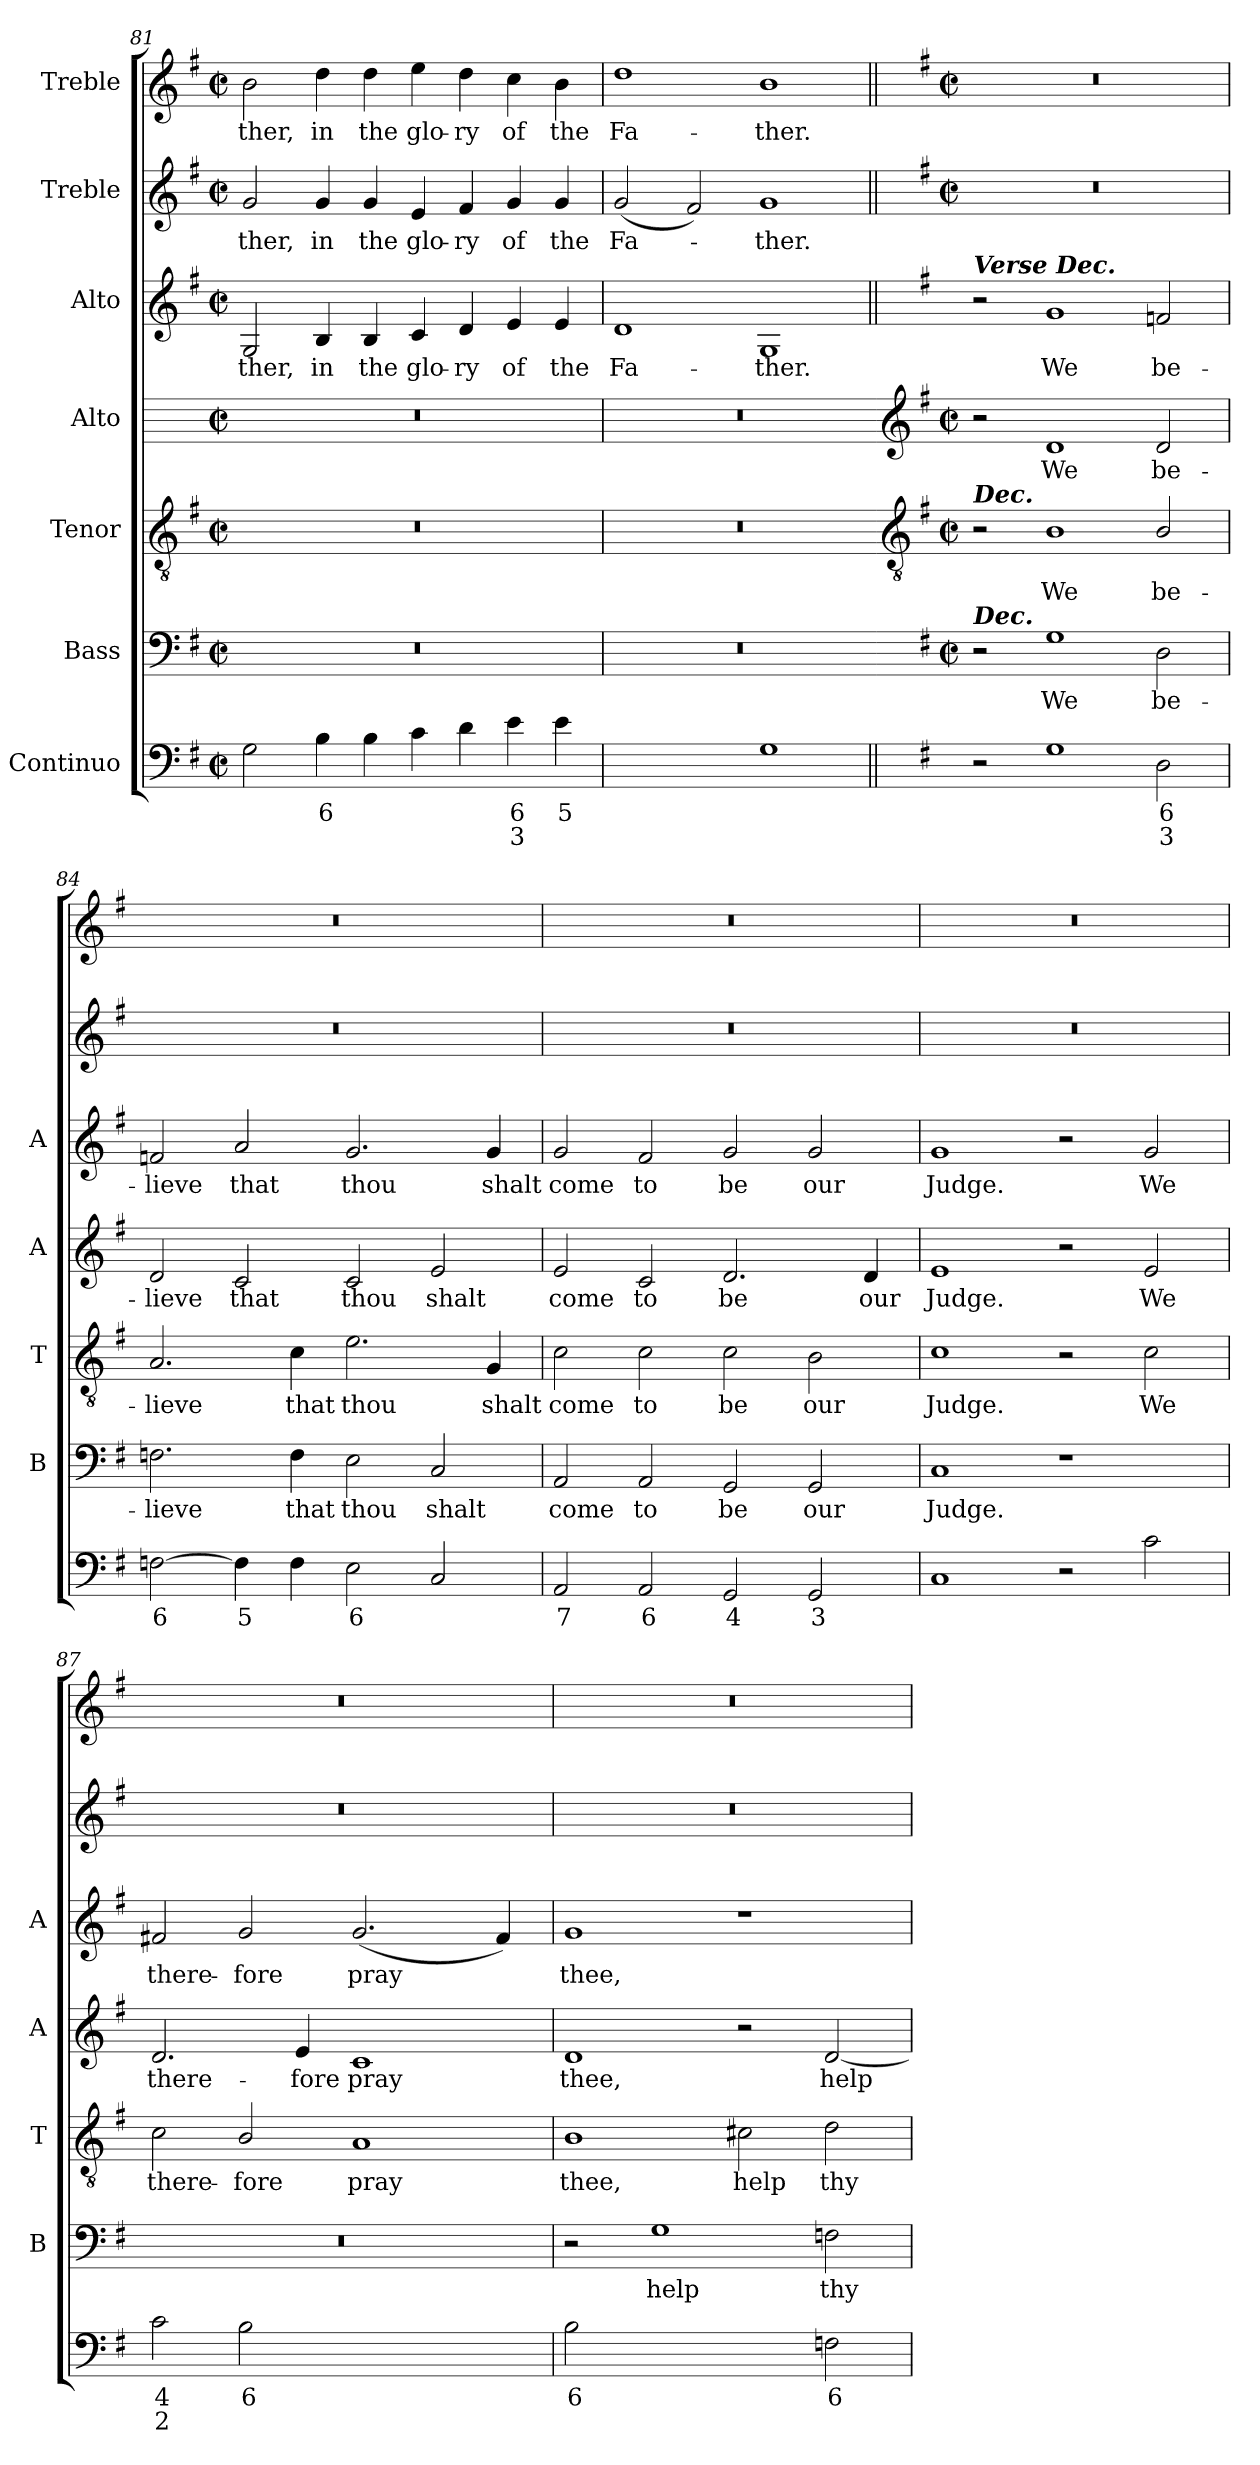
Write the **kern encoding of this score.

**kern	**text	**text	**kern	**text	**kern	**text	**kern	**text	**kern	**text	**kern	**text	**kern	**text
*part7	*part7	*part7	*part6	*part6	*part5	*part5	*part4	*part4	*part3	*part3	*part2	*part2	*part1	*part1
*staff7	*staff7	*staff7	*staff6	*staff6	*staff5	*staff5	*staff4	*staff4	*staff3	*staff3	*staff2	*staff2	*staff1	*staff1
*I"Continuo	*	*	*I"Bass	*	*I"Tenor	*	*I"Alto	*	*I"Alto	*	*I"Treble	*	*I"Treble	*
*	*	*	*I'B	*	*I'T	*	*I'A	*	*I'A	*	*	*	*	*
*clefF4	*	*	*clefF4	*	*clefGv2	*	*	*	*clefG2	*	*clefG2	*	*clefG2	*
*k[f#]	*	*	*k[f#]	*	*k[f#]	*	*	*	*k[f#]	*	*k[f#]	*	*k[f#]	*
*G:	*	*	*G:	*	*G:	*	*	*	*G:	*	*G:	*	*G:	*
*M4/2	*	*	*M4/2	*	*M4/2	*	*M4/2	*	*M4/2	*	*M4/2	*	*M4/2	*
*met(c|)	*	*	*met(c|)	*	*met(c|)	*	*met(c|)	*	*met(c|)	*	*met(c|)	*	*met(c|)	*
=81	=81	=81	=81	=81	=81	=81	=81	=81	=81	=81	=81	=81	=81	=81
!	!	!	!	!	!	!	!	!	!	!LO:LY:b	!	!LO:LY:b	!	!LO:LY:b
2G	.	.	0r	.	0r	.	0r	.	2G	-ther,	2g	ther,	2b	-ther,
!	!LO:LY:b	!	!	!	!	!	!	!	!	!LO:LY:b	!	!LO:LY:b	!	!LO:LY:b
4B	6	.	.	.	.	.	.	.	4B	in	4g	in	4dd	in
!	!	!	!	!	!	!	!	!	!	!LO:LY:b	!	!LO:LY:b	!	!LO:LY:b
4B	.	.	.	.	.	.	.	.	4B	the	4g	the	4dd	the
!	!	!	!	!	!	!	!	!	!	!LO:LY:b	!	!LO:LY:b	!	!LO:LY:b
4c	.	.	.	.	.	.	.	.	4c	glo-	4e	glo-	4ee	glo-
!	!	!	!	!	!	!	!	!	!	!LO:LY:b	!	!LO:LY:b	!	!LO:LY:b
4d	.	.	.	.	.	.	.	.	4d	-ry	4f#	-ry	4dd	-ry
!	!LO:LY:b	!LO:LY:b	!	!	!	!	!	!	!	!LO:LY:b	!	!LO:LY:b	!	!LO:LY:b
4e	6	3	.	.	.	.	.	.	4e	of	4g	of	4cc	of
!	!LO:LY:b	!	!	!	!	!	!	!	!	!LO:LY:b	!	!LO:LY:b	!	!LO:LY:b
4e	5	.	.	.	.	.	.	.	4e	the	4g	the	4b	the
=82	=82	=82	=82	=82	=82	=82	=82	=82	=82	=82	=82	=82	=82	=82
!	!LO:LY:b	!LO:LY:b	!	!	!	!	!	!	!	!LO:LY:b	!	!LO:LY:b	!	!LO:LY:b
[2dyy	4	5	0r	.	0r	.	0r	.	1d	Fa-	(<2g	Fa-	1dd	Fa-
!	!LO:LY:b	!	!	!	!	!	!	!	!	!	!	!	!	!
2dyy]	3	.	.	.	.	.	.	.	.	.	2f#)	.	.	.
!	!	!	!	!	!	!	!	!	!	!LO:LY:b	!	!LO:LY:b	!	!LO:LY:b
1G	.	.	.	.	.	.	.	.	1G	-ther.	1g	ther.	1b	-ther.
!!LO:LB:g=z
=83||	=83||	=83||	=83	=83||	=83	=83||	=83	=83||	=83||	=83||	=83||	=83||	=83||	=83||
*	*	*	*	*	*clefGv2	*	*clefG2	*	*	*	*	*	*	*
*	*	*	*k[f#]	*	*k[f#]	*	*k[f#]	*	*	*	*	*	*	*
*	*	*	*G:	*	*G:	*	*G:	*	*	*	*	*	*	*
*	*	*	*M4/2	*	*M4/2	*	*M4/2	*	*	*	*M4/2	*	*M4/2	*
*	*	*	*met(c|)	*	*met(c|)	*	*met(c|)	*	*	*	*met(c|)	*	*met(c|)	*
!	!	!	!	!	!	!	!	!	!LO:TX:a:Bi:t=Verse Dec.	!	!	!	!	!
!	!	!	!	!	!LO:TX:a:Bi:t=Dec.	!	!	!	!	!	!	!	!	!
!	!	!	!LO:TX:a:Bi:t=Dec.	!	!	!	!	!	!	!	!	!	!	!
2r	.	.	2r	.	2r	.	2r	.	2r	.	0r	.	0r	.
!	!	!	!	!LO:LY:b	!	!LO:LY:b	!	!LO:LY:b	!	!LO:LY:b	!	!	!	!
1G	.	.	1G	We	1B	We	1d	We	1g	We	.	.	.	.
!	!LO:LY:b	!LO:LY:b	!	!LO:LY:b	!	!LO:LY:b	!	!LO:LY:b	!	!LO:LY:b	!	!	!	!
2D	6	3	2D	be-	2B/	be-	2d	be-	2fn	be-	.	.	.	.
=84	=84	=84	=84	=84	=84	=84	=84	=84	=84	=84	=84	=84	=84	=84
!	!LO:LY:b	!	!	!LO:LY:b	!	!LO:LY:b	!	!LO:LY:b	!	!LO:LY:b	!	!	!	!
[2Fn	6	.	2.Fn	-lieve	2.A	-lieve	2d	-lieve	2fn	-lieve	0r	.	0r	.
!	!LO:LY:b	!	!	!	!	!	!	!LO:LY:b	!	!LO:LY:b	!	!	!	!
4F]	5	.	.	.	.	.	2c	that	2a	that	.	.	.	.
!	!	!	!	!LO:LY:b	!	!LO:LY:b	!	!	!	!	!	!	!	!
4F	.	.	4F	that	4c	that	.	.	.	.	.	.	.	.
!	!LO:LY:b	!	!	!LO:LY:b	!	!LO:LY:b	!	!LO:LY:b	!	!LO:LY:b	!	!	!	!
2E	6	.	2E	thou	2.e	thou	2c	thou	2.g	thou	.	.	.	.
!	!	!	!	!LO:LY:b	!	!	!	!LO:LY:b	!	!	!	!	!	!
2C	.	.	2C	shalt	.	.	2e	shalt	.	.	.	.	.	.
!	!	!	!	!	!	!LO:LY:b	!	!	!	!LO:LY:b	!	!	!	!
.	.	.	.	.	4G	shalt	.	.	4g	shalt	.	.	.	.
=85	=85	=85	=85	=85	=85	=85	=85	=85	=85	=85	=85	=85	=85	=85
!	!LO:LY:b	!	!	!LO:LY:b	!	!LO:LY:b	!	!LO:LY:b	!	!LO:LY:b	!	!	!	!
2AA	7	.	2AA	come	2c	come	2e	come	2g	come	0r	.	0r	.
!	!LO:LY:b	!	!	!LO:LY:b	!	!LO:LY:b	!	!LO:LY:b	!	!LO:LY:b	!	!	!	!
2AA	6	.	2AA	to	2c	to	2c	to	2f#	to	.	.	.	.
!	!LO:LY:b	!	!	!LO:LY:b	!	!LO:LY:b	!	!LO:LY:b	!	!LO:LY:b	!	!	!	!
2GG	4	.	2GG	be	2c	be	2.d	be	2g	be	.	.	.	.
!	!LO:LY:b	!	!	!LO:LY:b	!	!LO:LY:b	!	!	!	!LO:LY:b	!	!	!	!
2GG	3	.	2GG	our	2B	our	.	.	2g	our	.	.	.	.
!	!	!	!	!	!	!	!	!LO:LY:b	!	!	!	!	!	!
.	.	.	.	.	.	.	4d	our	.	.	.	.	.	.
=86	=86	=86	=86	=86	=86	=86	=86	=86	=86	=86	=86	=86	=86	=86
!	!	!	!	!LO:LY:b	!	!LO:LY:b	!	!LO:LY:b	!	!LO:LY:b	!	!	!	!
1C	.	.	1C	Judge.	1c	Judge.	1e	Judge.	1g	Judge.	0r	.	0r	.
2r	.	.	1r	.	2r	.	2r	.	2r	.	.	.	.	.
!	!	!	!	!	!	!LO:LY:b	!	!LO:LY:b	!	!LO:LY:b	!	!	!	!
2c	.	.	.	.	2c	We	2e	We	2g	We	.	.	.	.
=87	=87	=87	=87	=87	=87	=87	=87	=87	=87	=87	=87	=87	=87	=87
!	!LO:LY:b	!LO:LY:b	!	!	!	!LO:LY:b	!	!LO:LY:b	!	!LO:LY:b	!	!	!	!
2c	4	2	0r	.	2c	there-	2.d	there-	2f#X	there-	0r	.	0r	.
!	!LO:LY:b	!	!	!	!	!LO:LY:b	!	!	!	!LO:LY:b	!	!	!	!
2B	6	.	.	.	2B/	-fore	.	.	2g	-fore	.	.	.	.
!	!	!	!	!	!	!	!	!LO:LY:b	!	!	!	!	!	!
.	.	.	.	.	.	.	4e	-fore	.	.	.	.	.	.
!	!LO:LY:b	!	!	!	!	!LO:LY:b	!	!LO:LY:b	!	!LO:LY:b	!	!	!	!
[2Ayy	7	.	.	.	1A	pray	1c	pray	(<2.g	pray	.	.	.	.
!	!LO:LY:b	!	!	!	!	!	!	!	!	!	!	!	!	!
2Ayy]	6	.	.	.	.	.	.	.	.	.	.	.	.	.
.	.	.	.	.	.	.	.	.	4f#)	.	.	.	.	.
=88	=88	=88	=88	=88	=88	=88	=88	=88	=88	=88	=88	=88	=88	=88
!	!LO:LY:b	!	!	!	!	!LO:LY:b	!	!LO:LY:b	!	!LO:LY:b	!	!	!	!
2B	6	.	2r	.	1B	thee,	1d	thee,	1g	thee,	0r	.	0r	.
!	!LO:LY:b	!LO:LY:b	!	!LO:LY:b	!	!	!	!	!	!	!	!	!	!
[2Gyy	5	3	1G	help	.	.	.	.	.	.	.	.	.	.
!	!LO:LY:b	!LO:LY:b	!	!	!	!LO:LY:b	!	!	!	!	!	!	!	!
2Gyy]	4	2	.	.	2c#X	help	2r	.	1r	.	.	.	.	.
!	!LO:LY:b	!	!	!LO:LY:b	!	!LO:LY:b	!	!LO:LY:b	!	!	!	!	!	!
2Fn	6	.	2Fn	thy	2d	thy	[2d	help	.	.	.	.	.	.
=	=	=	=	=	=	=	=	=	=	=	=	=	=	=
*-	*-	*-	*-	*-	*-	*-	*-	*-	*-	*-	*-	*-	*-	*-
